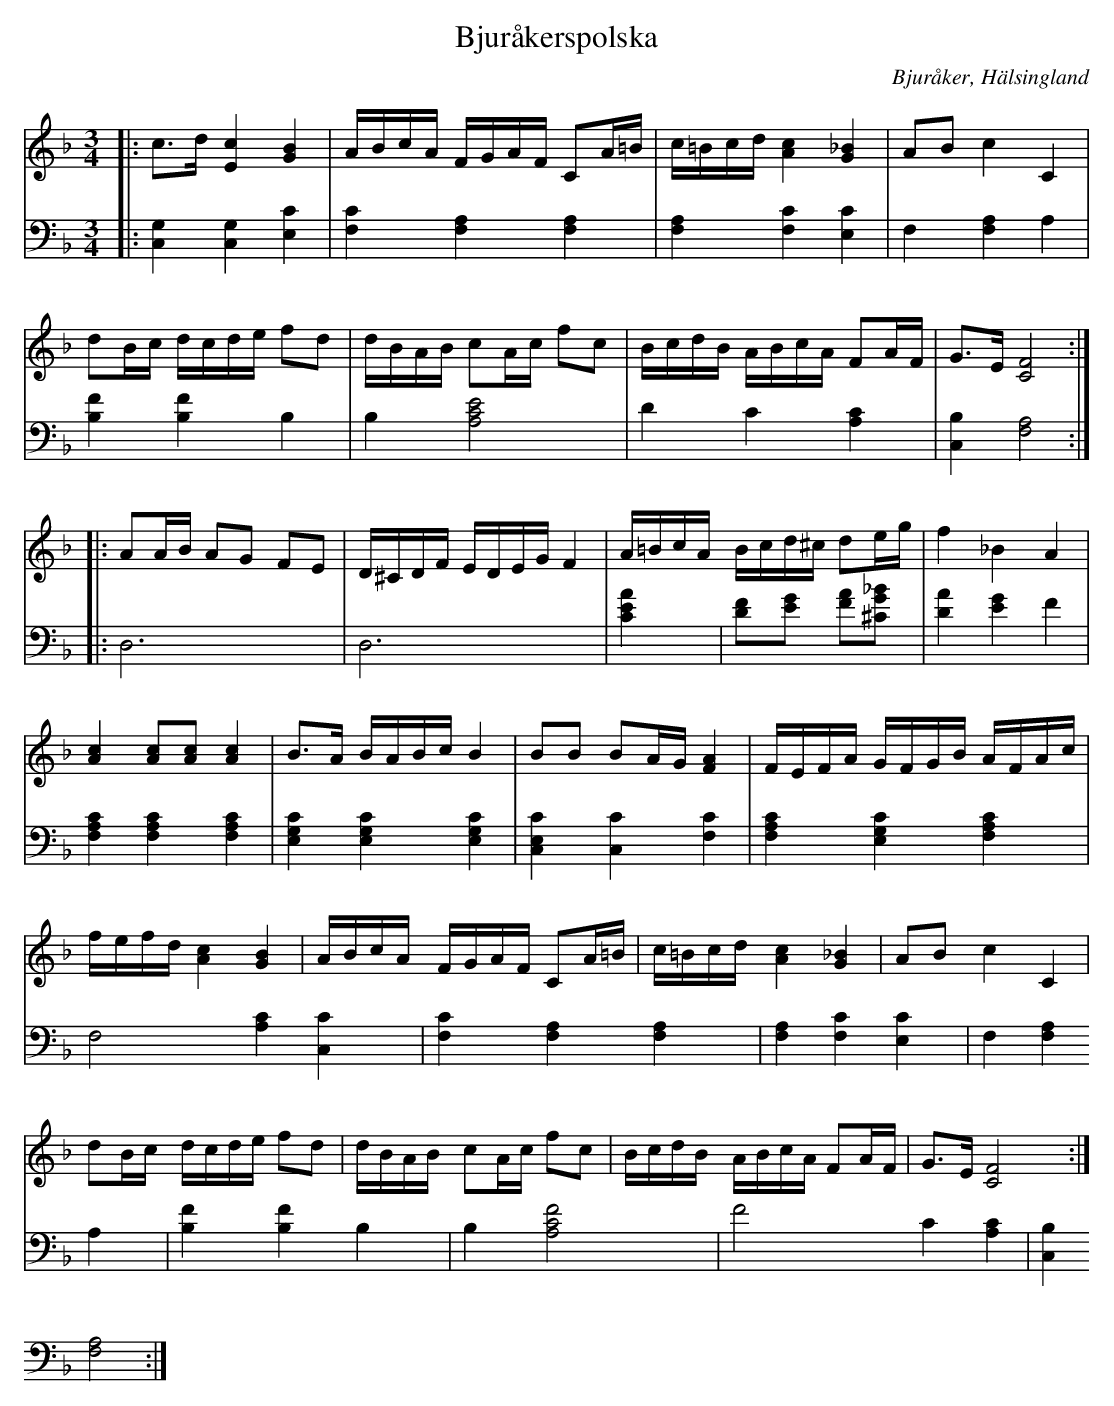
X:1
T: Bjuråkerspolska
O: Bjuråker, Hälsingland
M: 3/4
L: 1/16
K: F
V:1
V:2
V:3 merge
V:1
|: c2>d2 [E4c4] [G4B4]|ABcA FGAF C2A=B|c=Bcd [A4c4] [G4_B4]|A2B2 c4 C4 |
d2Bc dcde f2d2|dBAB c2Ac f2c2|BcdB ABcA F2AF|G2>E2 [C8F8]:|
|:A2AB A2G2 F2E2|D^CDF EDEG F4|A=BcA Bcd^c d2eg|f4 _B4 A4 |
[A4c4] [A2c2][A2c2] [A4c4]|B2>A2 BABc B4|B2B2 B2AG [F4A4]|FEFA GFGB AFAc|
fefd [A4c4] [G4B4]|ABcA FGAF C2A=B|c=Bcd [A4c4] [G4_B4]|A2B2 c4 C4 |
d2Bc dcde f2d2|dBAB c2Ac f2c2|BcdB ABcA F2AF|G2>E2 [C8F8]:|
V:2 clef=bass
|: [C,4G,4] [C,4G,4] [E,4C4]|[F,4C4] [F,4A,4] [F,4A,4]|[F,4A,4] [F,4C4] [E,4C4]| F,4 [F,4A,4] A,4|
[B,4F4] [B,4F4] B,4|B,4 [A,8C8E8]|D4 C4 [A,4C4]|[C,4B,4] [F,8A,8]:|
|:D,12|D,12|[A4C4E4]|[D2F2][E2G2] [F2A2][^C2G2_B2]|
[D4A4] [E4G4] F4|[F,4A,4C4] [F,4A,4C4] [F,4A,4C4]|[E,4G,4C4] [E,4G,4C4] [E,4G,4C4]|[C,4E,4C4] [C,4C4] [F,4C4]|
[F,4A,4C4] [E,4G,4C4] [F,4A,4C4]|F,8 [A,4C4] [C,4C4]|[F,4C4] [F,4A,4] [F,4A,4]|[F,4A,4] [F,4C4] [E,4C4]|
F,4 [F,4A,4] A,4|[B,4F4] [B,4F4] B,4|B,4 [A,8C8F8]|F8 C4 [A,4C4]|[C,4B,4] [F,8A,8]:|
